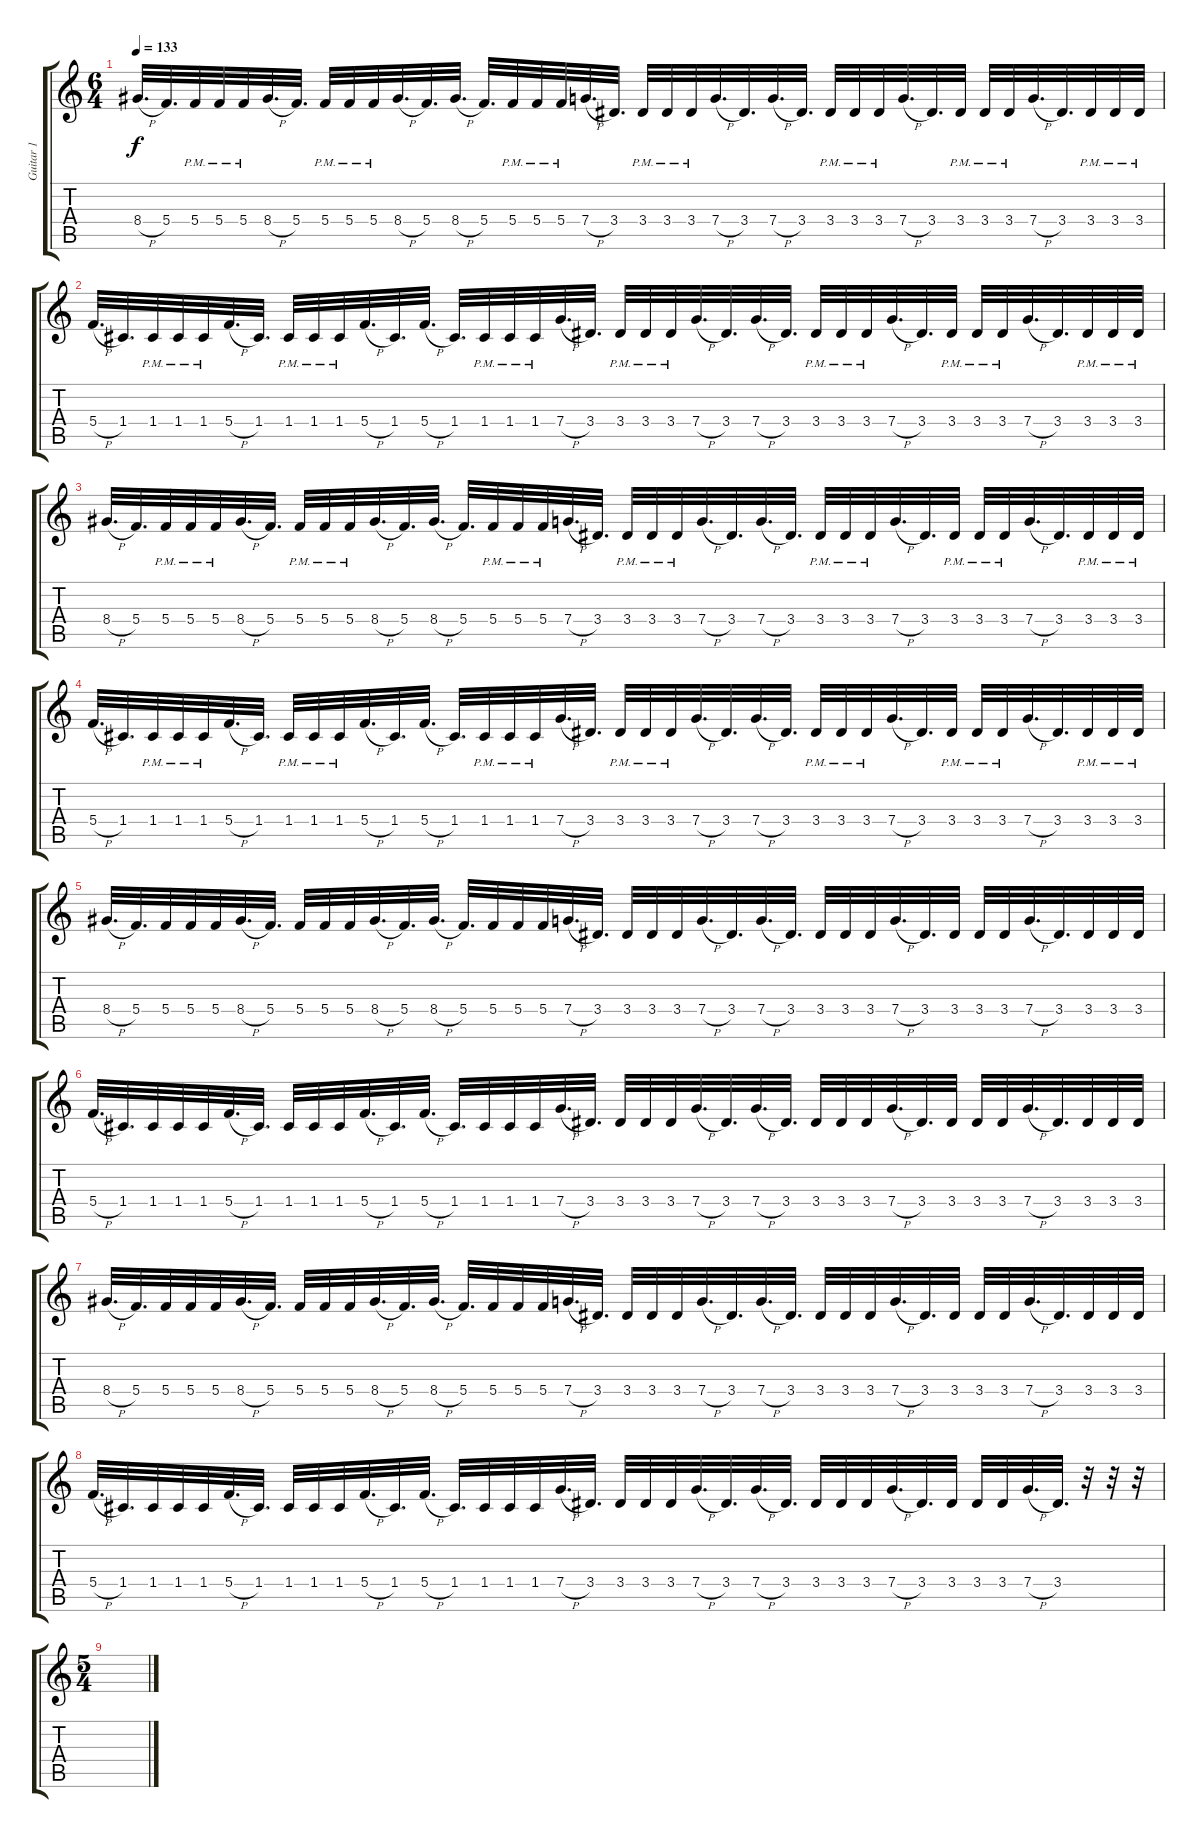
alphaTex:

\track ("Guitar 1" "Guitar 1") {instrument distortionguitar}
\staff {score tabs}
\tuning (D4 A3 F3 C3 G2 C2) {hide}
\ts (6 4)
\tempo 133
\clef g2
\ks c
8.4{h}.32{d dy f} 5.4.32{d} 5.4{pm}.32 5.4{pm}.32 5.4{pm}.32 8.4{h}.32{d} 5.4.32{d} 5.4{pm}.32 5.4{pm}.32 5.4{pm}.32 8.4{h}.32{d} 5.4.32{d} 8.4{h}.32{d} 5.4.32{d} 5.4{pm}.32 5.4{pm}.32 5.4{pm}.32 7.4{h}.32{d} 3.4.32{d} 3.4{pm}.32 3.4{pm}.32 3.4{pm}.32 7.4{h}.32{d} 3.4.32{d} 7.4{h}.32{d} 3.4.32{d} 3.4{pm}.32 3.4{pm}.32 3.4{pm}.32 7.4{h}.32{d} 3.4.32{d} 3.4{pm}.32 3.4{pm}.32 3.4{pm}.32 7.4{h}.32{d} 3.4.32{d} 3.4{pm}.32 3.4{pm}.32 3.4{pm}.32 |
5.4{h}.32{d} 1.4.32{d} 1.4{pm}.32 1.4{pm}.32 1.4{pm}.32 5.4{h}.32{d} 1.4.32{d} 1.4{pm}.32 1.4{pm}.32 1.4{pm}.32 5.4{h}.32{d} 1.4.32{d} 5.4{h}.32{d} 1.4.32{d} 1.4{pm}.32 1.4{pm}.32 1.4{pm}.32 7.4{h}.32{d} 3.4.32{d} 3.4{pm}.32 3.4{pm}.32 3.4{pm}.32 7.4{h}.32{d} 3.4.32{d} 7.4{h}.32{d} 3.4.32{d} 3.4{pm}.32 3.4{pm}.32 3.4{pm}.32 7.4{h}.32{d} 3.4.32{d} 3.4{pm}.32 3.4{pm}.32 3.4{pm}.32 7.4{h}.32{d} 3.4.32{d} 3.4{pm}.32 3.4{pm}.32 3.4{pm}.32 |
8.4{h}.32{d} 5.4.32{d} 5.4{pm}.32 5.4{pm}.32 5.4{pm}.32 8.4{h}.32{d} 5.4.32{d} 5.4{pm}.32 5.4{pm}.32 5.4{pm}.32 8.4{h}.32{d} 5.4.32{d} 8.4{h}.32{d} 5.4.32{d} 5.4{pm}.32 5.4{pm}.32 5.4{pm}.32 7.4{h}.32{d} 3.4.32{d} 3.4{pm}.32 3.4{pm}.32 3.4{pm}.32 7.4{h}.32{d} 3.4.32{d} 7.4{h}.32{d} 3.4.32{d} 3.4{pm}.32 3.4{pm}.32 3.4{pm}.32 7.4{h}.32{d} 3.4.32{d} 3.4{pm}.32 3.4{pm}.32 3.4{pm}.32 7.4{h}.32{d} 3.4.32{d} 3.4{pm}.32 3.4{pm}.32 3.4{pm}.32 |
5.4{h}.32{d} 1.4.32{d} 1.4{pm}.32 1.4{pm}.32 1.4{pm}.32 5.4{h}.32{d} 1.4.32{d} 1.4{pm}.32 1.4{pm}.32 1.4{pm}.32 5.4{h}.32{d} 1.4.32{d} 5.4{h}.32{d} 1.4.32{d} 1.4{pm}.32 1.4{pm}.32 1.4{pm}.32 7.4{h}.32{d} 3.4.32{d} 3.4{pm}.32 3.4{pm}.32 3.4{pm}.32 7.4{h}.32{d} 3.4.32{d} 7.4{h}.32{d} 3.4.32{d} 3.4{pm}.32 3.4{pm}.32 3.4{pm}.32 7.4{h}.32{d} 3.4.32{d} 3.4{pm}.32 3.4{pm}.32 3.4{pm}.32 7.4{h}.32{d} 3.4.32{d} 3.4{pm}.32 3.4{pm}.32 3.4{pm}.32 |
8.4{h}.32{d} 5.4.32{d} 5.4.32 5.4.32 5.4.32 8.4{h}.32{d} 5.4.32{d} 5.4.32 5.4.32 5.4.32 8.4{h}.32{d} 5.4.32{d} 8.4{h}.32{d} 5.4.32{d} 5.4.32 5.4.32 5.4.32 7.4{h}.32{d} 3.4.32{d} 3.4.32 3.4.32 3.4.32 7.4{h}.32{d} 3.4.32{d} 7.4{h}.32{d} 3.4.32{d} 3.4.32 3.4.32 3.4.32 7.4{h}.32{d} 3.4.32{d} 3.4.32 3.4.32 3.4.32 7.4{h}.32{d} 3.4.32{d} 3.4.32 3.4.32 3.4.32 |
5.4{h}.32{d} 1.4.32{d} 1.4.32 1.4.32 1.4.32 5.4{h}.32{d} 1.4.32{d} 1.4.32 1.4.32 1.4.32 5.4{h}.32{d} 1.4.32{d} 5.4{h}.32{d} 1.4.32{d} 1.4.32 1.4.32 1.4.32 7.4{h}.32{d} 3.4.32{d} 3.4.32 3.4.32 3.4.32 7.4{h}.32{d} 3.4.32{d} 7.4{h}.32{d} 3.4.32{d} 3.4.32 3.4.32 3.4.32 7.4{h}.32{d} 3.4.32{d} 3.4.32 3.4.32 3.4.32 7.4{h}.32{d} 3.4.32{d} 3.4.32 3.4.32 3.4.32 |
8.4{h}.32{d} 5.4.32{d} 5.4.32 5.4.32 5.4.32 8.4{h}.32{d} 5.4.32{d} 5.4.32 5.4.32 5.4.32 8.4{h}.32{d} 5.4.32{d} 8.4{h}.32{d} 5.4.32{d} 5.4.32 5.4.32 5.4.32 7.4{h}.32{d} 3.4.32{d} 3.4.32 3.4.32 3.4.32 7.4{h}.32{d} 3.4.32{d} 7.4{h}.32{d} 3.4.32{d} 3.4.32 3.4.32 3.4.32 7.4{h}.32{d} 3.4.32{d} 3.4.32 3.4.32 3.4.32 7.4{h}.32{d} 3.4.32{d} 3.4.32 3.4.32 3.4.32 |
5.4{h}.32{d} 1.4.32{d} 1.4.32 1.4.32 1.4.32 5.4{h}.32{d} 1.4.32{d} 1.4.32 1.4.32 1.4.32 5.4{h}.32{d} 1.4.32{d} 5.4{h}.32{d} 1.4.32{d} 1.4.32 1.4.32 1.4.32 7.4{h}.32{d} 3.4.32{d} 3.4.32 3.4.32 3.4.32 7.4{h}.32{d} 3.4.32{d} 7.4{h}.32{d} 3.4.32{d} 3.4.32 3.4.32 3.4.32 7.4{h}.32{d} 3.4.32{d} 3.4.32 3.4.32 3.4.32 7.4{h}.32{d} 3.4.32{d} r.32 r.32 r.32 |
\ts (5 4)
